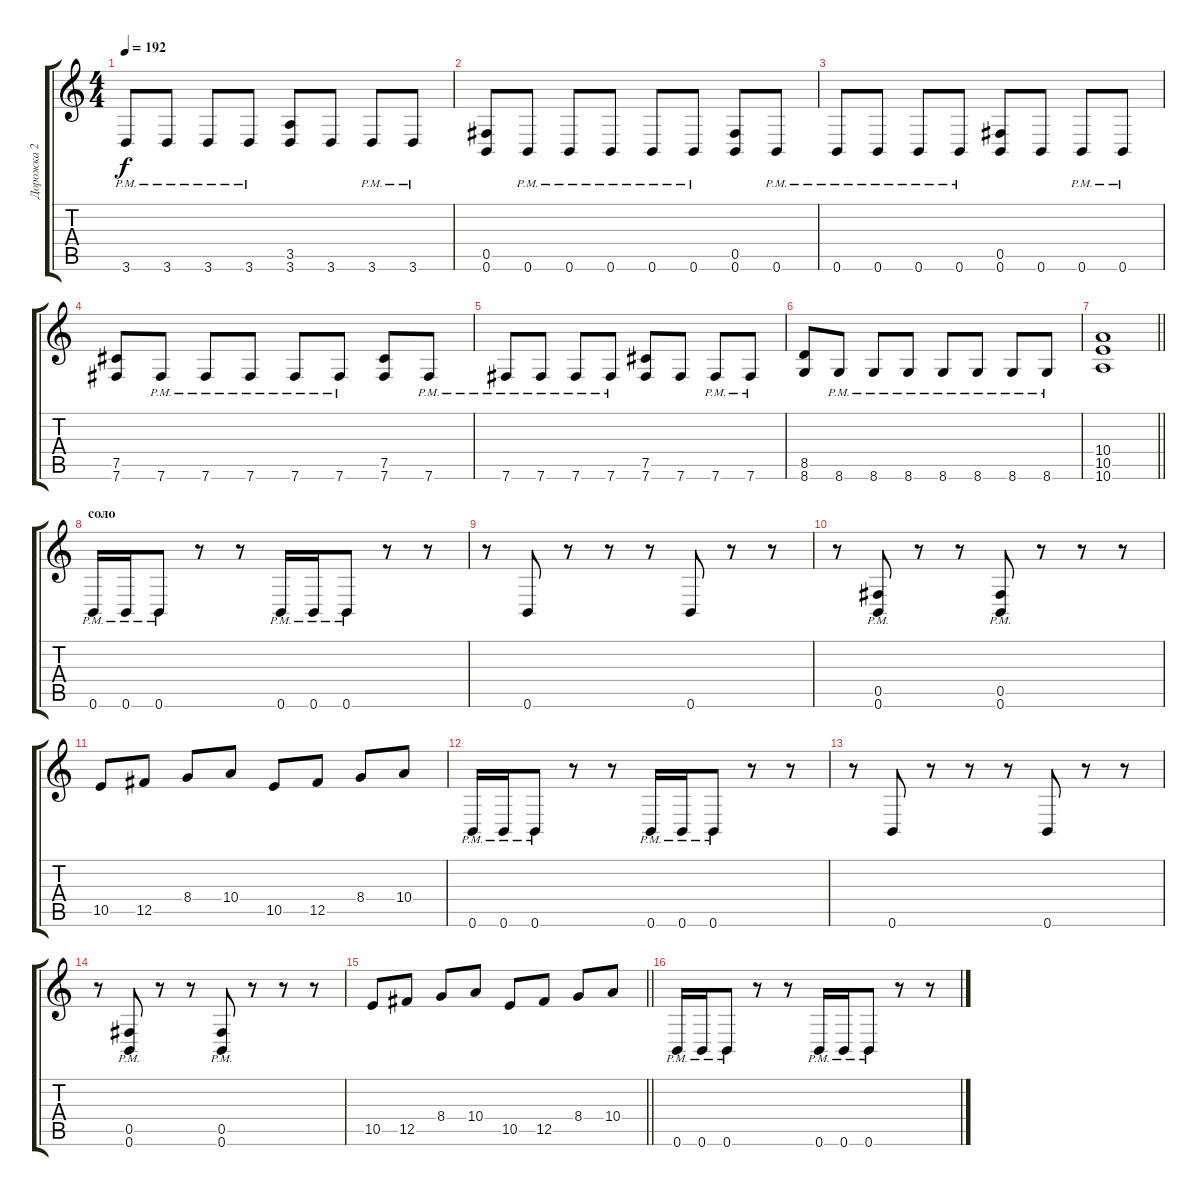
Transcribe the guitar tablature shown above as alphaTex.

\track ("Дорожка 2" "Дорожка 2") {instrument overdrivenguitar}
\staff {score tabs}
\tuning (Db4 Ab3 E3 B2 Gb2 B1) {hide}
\ts (4 4)
\tempo 192
\clef g2
\ks c
3.6{pm}.8{dy f} 3.6{pm}.8 3.6{pm}.8 3.6{pm}.8 (3.5 3.6).8 3.6.8 3.6{pm}.8 3.6{pm}.8 |
(0.5 0.6).8 0.6{pm}.8 0.6{pm}.8 0.6{pm}.8 0.6{pm}.8 0.6{pm}.8 (0.5 0.6).8 0.6{pm}.8 |
0.6{pm}.8 0.6{pm}.8 0.6{pm}.8 0.6{pm}.8 (0.5 0.6).8 0.6.8 0.6{pm}.8 0.6{pm}.8 |
(7.5 7.6).8 7.6{pm}.8 7.6{pm}.8 7.6{pm}.8 7.6{pm}.8 7.6{pm}.8 (7.5 7.6).8 7.6{pm}.8 |
7.6{pm}.8 7.6{pm}.8 7.6{pm}.8 7.6{pm}.8 (7.5 7.6).8 7.6.8 7.6{pm}.8 7.6{pm}.8 |
(8.5 8.6).8 8.6{pm}.8 8.6{pm}.8 8.6{pm}.8 8.6{pm}.8 8.6{pm}.8 8.6{pm}.8 8.6{pm}.8 |
\barLineRight lightlight
(10.4 10.5 10.6).1 |
\section ("" "соло")
0.6{pm}.16 0.6{pm}.16 0.6{pm}.8 r.8 r.8 0.6{pm}.16 0.6{pm}.16 0.6{pm}.8 r.8 r.8 |
r.8 0.6.8 r.8 r.8 r.8 0.6.8 r.8 r.8 |
r.8 (0.5{pm} 0.6{pm}).8 r.8 r.8 (0.5{pm} 0.6{pm}).8 r.8 r.8 r.8 |
10.5.8 12.5.8 8.4.8 10.4.8 10.5.8 12.5.8 8.4.8 10.4.8 |
0.6{pm}.16 0.6{pm}.16 0.6{pm}.8 r.8 r.8 0.6{pm}.16 0.6{pm}.16 0.6{pm}.8 r.8 r.8 |
r.8 0.6.8 r.8 r.8 r.8 0.6.8 r.8 r.8 |
r.8 (0.5{pm} 0.6{pm}).8 r.8 r.8 (0.5{pm} 0.6{pm}).8 r.8 r.8 r.8 |
\barLineRight lightlight
10.5.8 12.5.8 8.4.8 10.4.8 10.5.8 12.5.8 8.4.8 10.4.8 |
0.6{pm}.16 0.6{pm}.16 0.6{pm}.8 r.8 r.8 0.6{pm}.16 0.6{pm}.16 0.6{pm}.8 r.8 r.8
